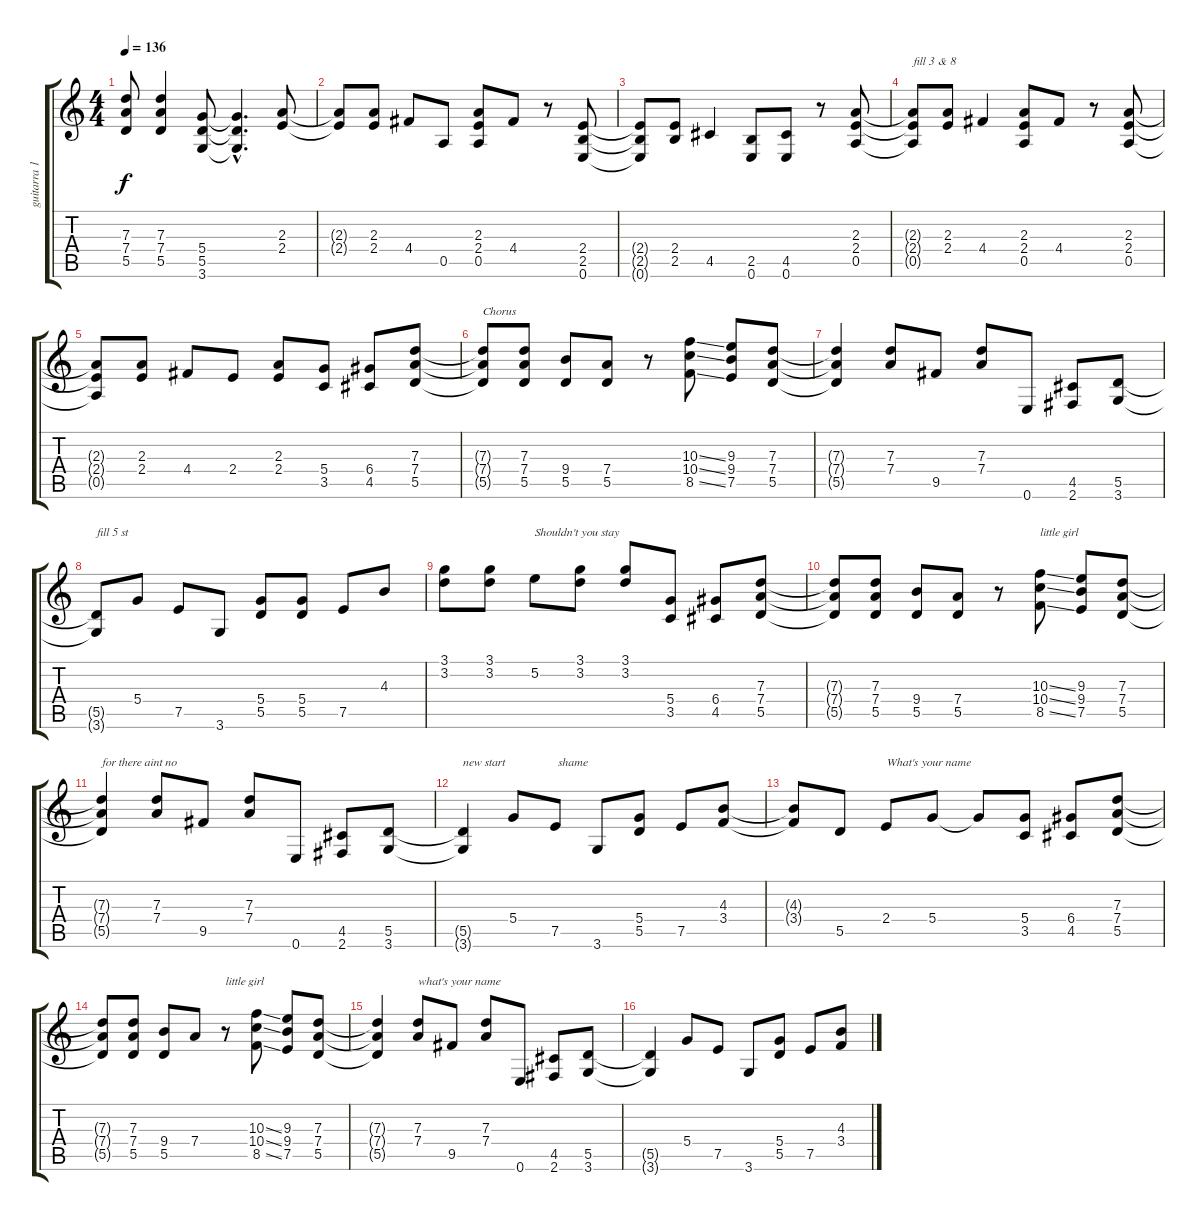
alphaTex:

\track ("guitarra 1" "guitarra 1") {instrument electricguitarclean}
\staff {score tabs}
\tuning (E4 B3 G3 D3 A2 E2) {hide}
\ts (4 4)
\tempo 136
\clef g2
\ks c
(7.3{t} 7.4{t} 5.5{t}).8{dy f} (7.3 7.4 5.5).4 (5.4 5.5 3.6).8 (5.4{hac t} 5.5{hac t} 3.6{hac t}).4{d} (2.3 2.4).8 |
(2.3{t} 2.4{t}).8 (2.3 2.4).8 4.4.8 0.5.8 (2.3 2.4 0.5).8 4.4.8 r.8 (2.4 2.5 0.6).8 |
(2.4{t} 2.5{t} 0.6{t}).8 (2.4 2.5).8 4.5.4 (2.5 0.6).8 (4.5 0.6).8 r.8 (2.3 2.4 0.5).8 |
(2.3{t} 2.4{t} 0.5{t}).8{txt "fill 3 & 8"} (2.3 2.4).8 4.4.4 (2.3 2.4 0.5).8 4.4.8 r.8 (2.3 2.4 0.5).8 |
(2.3{t} 2.4{t} 0.5{t}).8 (2.3 2.4).8 4.4.8 2.4.8 (2.3 2.4).8 (5.4 3.5).8 (6.4 4.5).8 (7.3 7.4 5.5).8 |
(7.3{t} 7.4{t} 5.5{t}).8{txt "Chorus"} (7.3 7.4 5.5).8 (9.4 5.5).8 (7.4 5.5).8 r.8 (10.3{ss} 10.4{ss} 8.5{ss}).8 (9.3 9.4 7.5).8 (7.3 7.4 5.5).8 |
(7.3{t} 7.4{t} 5.5{t}).4 (7.3 7.4).8 9.5.8 (7.3 7.4).8 0.6.8 (4.5 2.6).8 (5.5 3.6).8 |
(5.5{t} 3.6{t}).8{txt "fill 5 st"} 5.4.8 7.5.8 3.6.8 (5.4 5.5).8 (5.4 5.5).8 7.5.8 4.3.8 |
(3.1 3.2).8 (3.1 3.2).8 5.2.8{txt "Shouldn't you stay"} (3.1 3.2).8 (3.1 3.2).8 (5.4 3.5).8 (6.4 4.5).8 (7.3 7.4 5.5).8 |
(7.3{t} 7.4{t} 5.5{t}).8 (7.3 7.4 5.5).8 (9.4 5.5).8 (7.4 5.5).8 r.8 (10.3{ss} 10.4{ss} 8.5{ss}).8{txt "little girl"} (9.3 9.4 7.5).8 (7.3 7.4 5.5).8 |
(7.3{t} 7.4{t} 5.5{t}).4{txt "for there aint no"} (7.3 7.4).8 9.5.8 (7.3 7.4).8 0.6.8 (4.5 2.6).8 (5.5 3.6).8 |
(5.5{t} 3.6{t}).4{txt "new start"} 5.4.8 7.5.8{txt " shame"} 3.6.8 (5.4 5.5).8 7.5.8 (4.3 3.4).8 |
(4.3{t} 3.4{t}).8 5.5.8 2.4.8{txt "What's your name"} 5.4.8 5.4{t}.8 (5.4 3.5).8 (6.4 4.5).8 (7.3 7.4 5.5).8 |
(7.3{t} 7.4{t} 5.5{t}).8 (7.3 7.4 5.5).8 (9.4 5.5).8 7.4.8 r.8{txt "little girl"} (10.3{ss} 10.4{ss} 8.5{ss}).8 (9.3 9.4 7.5).8 (7.3 7.4 5.5).8 |
(7.3{t} 7.4{t} 5.5{t}).4 (7.3 7.4).8{txt "what's your name"} 9.5.8 (7.3 7.4).8 0.6.8 (4.5 2.6).8 (5.5 3.6).8 |
(5.5{t} 3.6{t}).4 5.4.8 7.5.8 3.6.8 (5.4 5.5).8 7.5.8 (4.3 3.4).8
